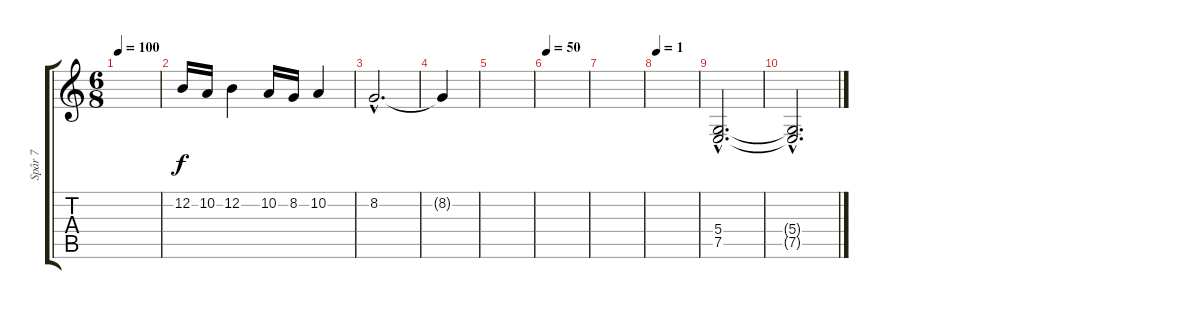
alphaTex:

\track ("Spår 7" "Spår 7") {instrument synthbrass1}
\staff {score tabs}
\tuning (E4 B3 G3 D3 A2 E2) {hide}
\ts (6 8)
\tempo 100
\clef g2
\ks c
|
12.2.16 10.2.16 12.2.4 10.2.16 8.2.16 10.2.4 |
8.2{hac}.2{d volume 0} |
8.2{t}.4 |
|
\tempo 50
|
|
\tempo 1
|
(5.4{hac} 7.5{hac}).2{d} |
(5.4{hac t} 7.5{hac t}).2{d}
